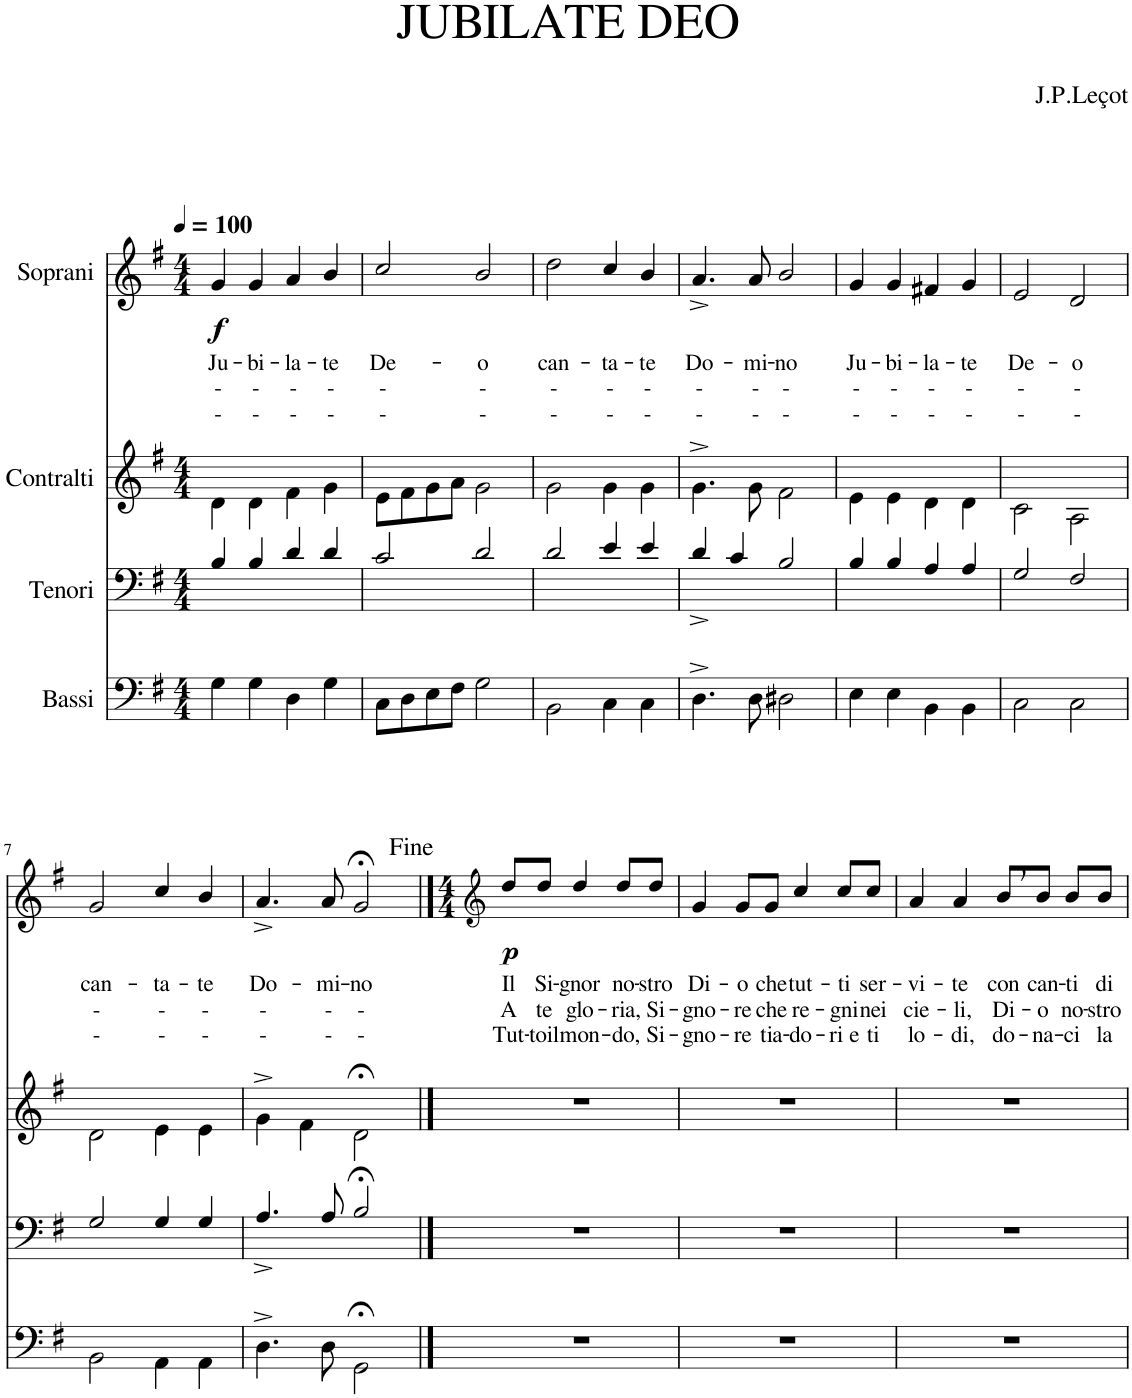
**kern	**kern	**kern	**kern	**text	**text	**text	**dynam
*part4	*part3	*part2	*part1	*part1	*part1	*part1	*part1
*staff4	*staff3	*staff2	*staff1	*staff1	*staff1	*staff1	*staff1
*I"Bassi	*I"Tenori	*I"Contralti	*I"Soprani	*	*	*	*
*clefF4	*clefF4	*clefG2	*clefG2	*	*	*	*
*k[f#]	*k[f#]	*k[f#]	*k[f#]	*	*	*	*
*G:	*G:	*G:	*G:	*	*	*	*
*M4/4	*M4/4	*M4/4	*M4/4	*	*	*	*
*MM100	*MM100	*MM100	*MM100	*	*	*	*
=1	=1	=1	=1	=1	=1	=1	=1
!	!	!	!	!LO:LY:b	!LO:LY:b	!LO:LY:b	!LO:DY:b
4G\	4B/	4d\	4g/	Ju-	-	-	f
!	!	!	!	!LO:LY:b	!LO:LY:b	!LO:LY:b	!
4G\	4B/	4d\	4g/	-bi-	-	-	.
!	!	!	!	!LO:LY:b	!LO:LY:b	!LO:LY:b	!
4D\	4d/	4f#\	4a/	-la-	-	-	.
!	!	!	!	!LO:LY:b	!LO:LY:b	!LO:LY:b	!
4G\	4d/	4g\	4b/	-te	-	-	.
=2	=2	=2	=2	=2	=2	=2	=2
!	!	!	!	!LO:LY:b	!LO:LY:b	!LO:LY:b	!
8C\L	2c/	8e\L	2cc/	De-	-	-	.
8D\	.	8f#\	.	.	.	.	.
8E\	.	8g\	.	.	.	.	.
8F#\J	.	8a\J	.	.	.	.	.
!	!	!	!	!LO:LY:b	!LO:LY:b	!LO:LY:b	!
2G\	2d/	2g\	2b/	-o	-	-	.
=3	=3	=3	=3	=3	=3	=3	=3
!	!	!	!	!LO:LY:b	!LO:LY:b	!LO:LY:b	!
2BB\	2d/	2g\	2dd\	can-	-	-	.
!	!	!	!	!LO:LY:b	!LO:LY:b	!LO:LY:b	!
4C\	4e/	4g\	4cc/	-ta-	-	-	.
!	!	!	!	!LO:LY:b	!LO:LY:b	!LO:LY:b	!
4C\	4e/	4g\	4b/	-te	-	-	.
=4	=4	=4	=4	=4	=4	=4	=4
!	!	!	!	!LO:LY:b	!LO:LY:b	!LO:LY:b	!
4.D^\	4d^/	4.g^\	4.a^/	Do-	-	-	.
.	4c/	.	.	.	.	.	.
!	!	!	!	!LO:LY:b	!LO:LY:b	!LO:LY:b	!
8D\	.	8g\	8a/	-mi-	-	-	.
!	!	!	!	!LO:LY:b	!LO:LY:b	!LO:LY:b	!
2D#X\	2B/	2f#\	2b/	-no	-	-	.
=5	=5	=5	=5	=5	=5	=5	=5
!	!	!	!	!LO:LY:b	!LO:LY:b	!LO:LY:b	!
4E\	4B/	4e\	4g/	Ju-	-	-	.
!	!	!	!	!LO:LY:b	!LO:LY:b	!LO:LY:b	!
4E\	4B/	4e\	4g/	-bi-	-	-	.
!	!	!	!	!LO:LY:b	!LO:LY:b	!LO:LY:b	!
4BB\	4A/	4d\	4f#X/	-la-	-	-	.
!	!	!	!	!LO:LY:b	!LO:LY:b	!LO:LY:b	!
4BB\	4A/	4d\	4g/	-te	-	-	.
=6	=6	=6	=6	=6	=6	=6	=6
!	!	!	!	!LO:LY:b	!LO:LY:b	!LO:LY:b	!
2C\	2G/	2c\	2e/	De-	-	-	.
!	!	!	!	!LO:LY:b	!LO:LY:b	!LO:LY:b	!
2C\	2F#/	2A\	2d/	-o	-	-	.
!!LO:LB:g=z
=7	=7	=7	=7	=7	=7	=7	=7
!	!	!	!	!LO:LY:b	!LO:LY:b	!LO:LY:b	!
2BB\	2G/	2d\	2g/	can-	-	-	.
!	!	!	!	!LO:LY:b	!LO:LY:b	!LO:LY:b	!
4AA\	4G/	4e\	4cc/	-ta-	-	-	.
!	!	!	!	!LO:LY:b	!LO:LY:b	!LO:LY:b	!
4AA\	4G/	4e\	4b/	-te	-	-	.
=8	=8	=8	=8	=8	=8	=8	=8
!	!	!	!	!LO:LY:b	!LO:LY:b	!LO:LY:b	!
4.D^\	4.A^/	4g^\	4.a^/	Do-	-	-	.
.	.	4f#\	.	.	.	.	.
!	!	!	!	!LO:LY:b	!LO:LY:b	!LO:LY:b	!
8D\	8A/	.	8a/	-mi-	-	-	.
!	!	!	!	!LO:LY:b	!LO:LY:b	!LO:LY:b	!
2GG;<\	2B;</	2d;<\	2g;</	-no	-	-	.
==9	==9	==9	==9	==9	==9	==9	==9
*	*	*	*clefG2	*	*	*	*
*	*	*	*M4/4	*	*	*	*
!	!	!	!	!LO:LY:b	!LO:LY:b	!LO:LY:b	!LO:DY:b
1r	1r	1r	8dd/L	Il	A	Tut-	p
!	!	!	!	!LO:LY:b	!LO:LY:b	!LO:LY:b	!
.	.	.	8dd/J	Si-	te	-toil	.
!	!	!	!	!LO:LY:b	!LO:LY:b	!LO:LY:b	!
.	.	.	4dd/	-gnor	glo-	mon-	.
!	!	!	!	!LO:LY:b	!LO:LY:b	!LO:LY:b	!
.	.	.	8dd/L	no-	-ria,	-do,	.
!	!	!	!	!LO:LY:b	!LO:LY:b	!LO:LY:b	!
.	.	.	8dd/J	-stro	Si-	Si-	.
.	.	.	4ryy	.	.	.	.
=10	=10	=10	=10	=10	=10	=10	=10
!	!	!	!	!LO:LY:b	!LO:LY:b	!LO:LY:b	!
1r	1r	1r	4g/	Di-	-gno-	-gno-	.
!	!	!	!	!LO:LY:b	!LO:LY:b	!LO:LY:b	!
.	.	.	8g/L	-o	-re	-re	.
!	!	!	!	!LO:LY:b	!LO:LY:b	!LO:LY:b	!
.	.	.	8g/J	che	che	tia-	.
!	!	!	!	!LO:LY:b	!LO:LY:b	!LO:LY:b	!
.	.	.	4cc/	tut-	re-	-do-	.
!	!	!	!	!LO:LY:b	!LO:LY:b	!LO:LY:b	!
.	.	.	8cc/L	-ti	-gni	-ri e	.
!	!	!	!	!LO:LY:b	!LO:LY:b	!LO:LY:b	!
.	.	.	8cc/J	ser-	nei	ti	.
=11	=11	=11	=11	=11	=11	=11	=11
!	!	!	!	!LO:LY:b	!LO:LY:b	!LO:LY:b	!
1r	1r	1r	4a/	-vi-	cie-	lo-	.
!	!	!	!	!LO:LY:b	!LO:LY:b	!LO:LY:b	!
.	.	.	4a/	-te	-li,	-di,	.
!	!	!	!	!LO:LY:b	!LO:LY:b	!LO:LY:b	!
.	.	.	8b,/L	con	Di-	do-	.
!	!	!	!	!LO:LY:b	!LO:LY:b	!LO:LY:b	!
.	.	.	8b/J	can-	-o	-na-	.
!	!	!	!	!LO:LY:b	!LO:LY:b	!LO:LY:b	!
.	.	.	8b/L	-ti	no-	-ci	.
!	!	!	!	!LO:LY:b	!LO:LY:b	!LO:LY:b	!
.	.	.	8b/J	di	-stro	la	.
=	=	=	=	=	=	=	=
*-	*-	*-	*-	*-	*-	*-	*-
